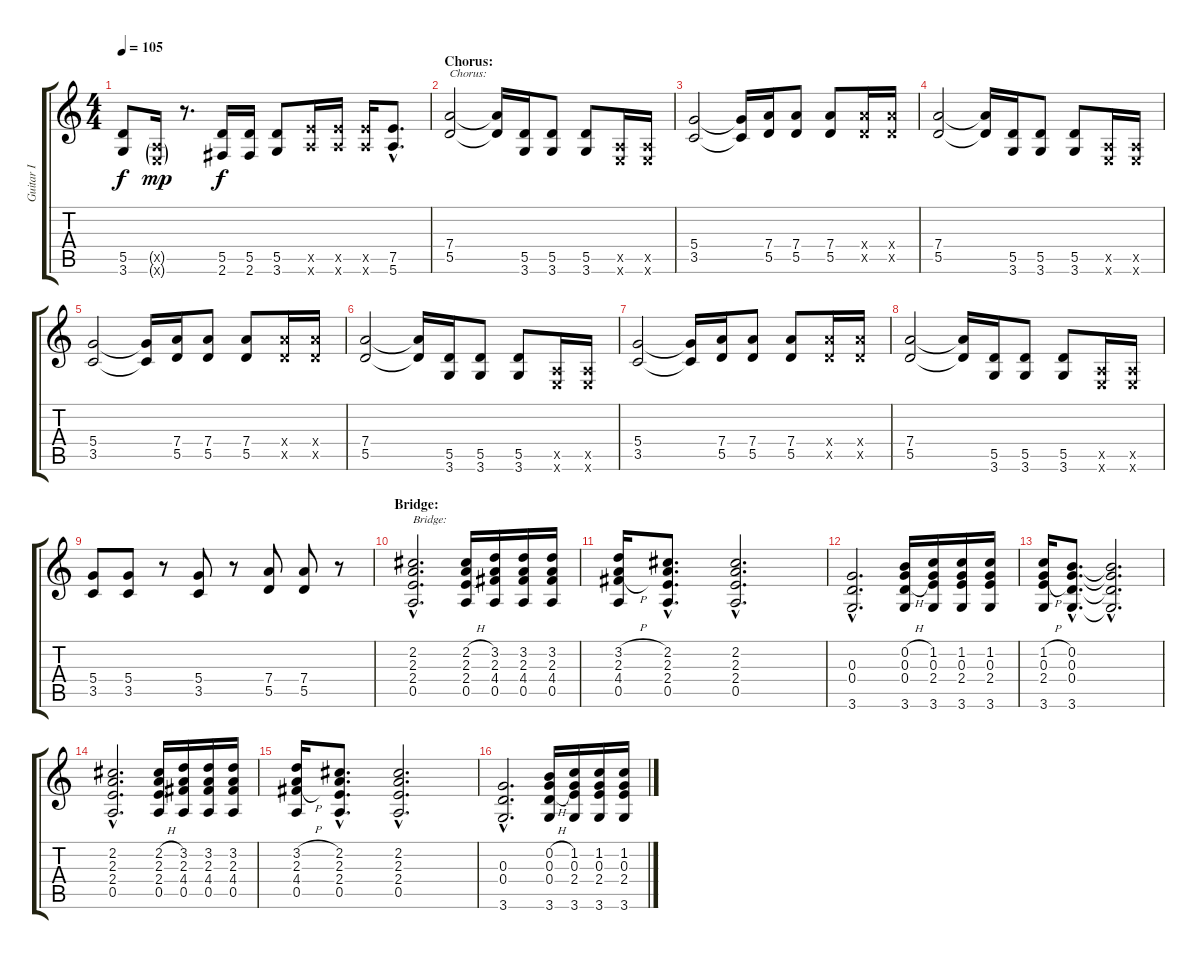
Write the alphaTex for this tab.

\track ("Guitar I" "Guitar I") {instrument distortionguitar}
\staff {score tabs}
\tuning (E4 B3 G3 D3 A2 E2) {hide}
\ts (4 4)
\tempo 105
\clef g2
\ks c
(5.5 3.6).8{dy f} (0.5{g x} 0.6{g x}).16{dy mp} r.8{d} (5.5 2.6).16{dy f} (5.5 2.6).16 (5.5 3.6).8 (7.5{x} 5.6{x}).16 (7.5{x} 5.6{x}).16 (7.5{x} 5.6{x}).16 (7.5{hac} 5.6{hac}).8{d} |
\section ("" "Chorus:")
(7.4 5.5).2{txt "Chorus:"} (7.4{t} 5.5{t}).16 (5.5 3.6).16 (5.5 3.6).8 (5.5 3.6).8 (0.5{x} 0.6{x}).16 (0.5{x} 0.6{x}).16 |
(5.4 3.5).2 (5.4{t} 3.5{t}).16 (7.4 5.5).16 (7.4 5.5).8 (7.4 5.5).8 (7.4{x} 5.5{x}).16 (7.4{x} 5.5{x}).16 |
(7.4 5.5).2 (7.4{t} 5.5{t}).16 (5.5 3.6).16 (5.5 3.6).8 (5.5 3.6).8 (0.5{x} 0.6{x}).16 (0.5{x} 0.6{x}).16 |
(5.4 3.5).2 (5.4{t} 3.5{t}).16 (7.4 5.5).16 (7.4 5.5).8 (7.4 5.5).8 (7.4{x} 5.5{x}).16 (7.4{x} 5.5{x}).16 |
(7.4 5.5).2 (7.4{t} 5.5{t}).16 (5.5 3.6).16 (5.5 3.6).8 (5.5 3.6).8 (0.5{x} 0.6{x}).16 (0.5{x} 0.6{x}).16 |
(5.4 3.5).2 (5.4{t} 3.5{t}).16 (7.4 5.5).16 (7.4 5.5).8 (7.4 5.5).8 (7.4{x} 5.5{x}).16 (7.4{x} 5.5{x}).16 |
(7.4 5.5).2 (7.4{t} 5.5{t}).16 (5.5 3.6).16 (5.5 3.6).8 (5.5 3.6).8 (0.5{x} 0.6{x}).16 (0.5{x} 0.6{x}).16 |
(5.4 3.5).8 (5.4 3.5).8 r.8 (5.4 3.5).8 r.8 (7.4 5.5).8 (7.4 5.5).8 r.8 |
\section ("" "Bridge:")
(2.2{hac} 2.3{hac} 2.4{hac} 0.5{hac}).2{d txt "Bridge:"} (2.2{h} 2.3 2.4{h} 0.5).16 (3.2 2.3 4.4 0.5).16 (3.2 2.3 4.4 0.5).16 (3.2 2.3 4.4 0.5).16 |
(3.2{h} 2.3 4.4{h} 0.5).16 (2.2{hac} 2.3{hac} 2.4{hac} 0.5{hac}).8{d} (2.2{hac} 2.3{hac} 2.4{hac} 0.5{hac}).2{d} |
(0.3{hac} 0.4{hac} 3.6{hac}).2{d} (0.2{h} 0.3 0.4{h} 3.6).16 (1.2 0.3 2.4 3.6).16 (1.2 0.3 2.4 3.6).16 (1.2 0.3 2.4 3.6).16 |
(1.2{h} 0.3 2.4{h} 3.6).16 (0.2{hac} 0.3{hac} 0.4{hac} 3.6{hac}).8{d} (0.2{hac t} 0.3{hac t} 0.4{hac t} 3.6{hac t}).2{d} |
(2.2{hac} 2.3{hac} 2.4{hac} 0.5{hac}).2{d} (2.2{h} 2.3 2.4{h} 0.5).16 (3.2 2.3 4.4 0.5).16 (3.2 2.3 4.4 0.5).16 (3.2 2.3 4.4 0.5).16 |
(3.2{h} 2.3 4.4{h} 0.5).16 (2.2{hac} 2.3{hac} 2.4{hac} 0.5{hac}).8{d} (2.2{hac} 2.3{hac} 2.4{hac} 0.5{hac}).2{d} |
(0.3{hac} 0.4{hac} 3.6{hac}).2{d} (0.2{h} 0.3 0.4{h} 3.6).16 (1.2 0.3 2.4 3.6).16 (1.2 0.3 2.4 3.6).16 (1.2 0.3 2.4 3.6).16
